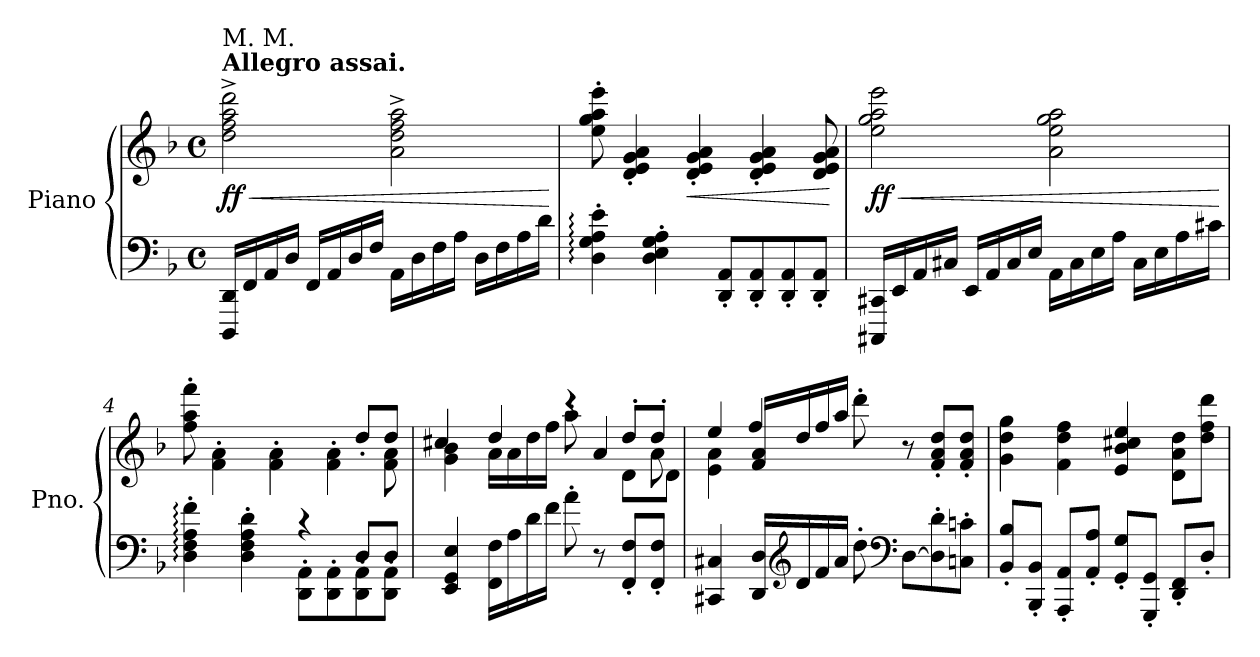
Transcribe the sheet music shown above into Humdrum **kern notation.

**kern	**kern	**dynam
*part1	*part1	*part1
*staff2	*staff1	*staff1/2
*I"Piano	*	*
*I'Pno.	*	*
*clefF4	*clefG2	*
*k[b-]	*k[b-]	*
*M4/4	*M4/4	*
*met(c)	*met(c)	*
*MM160	*MM160	*
=1	=1	=1
!	!LO:TX:a:B:t=Allegro assai.	!
!	!LO:TX:a:t=M. M.	!
!	!	!LO:HP:b
!	!	!LO:DY:n=1:b
16DDD/ 16DD/LL	2dd\^ 2ff\^ 2aa\^ 2ddd\^	< ff
16FF/	.	.
16AA/	.	.
16D/JJ	.	.
16FF/LL	.	.
16AA/	.	.
16D/	.	.
16F/JJ	.	.
16AA\LL	2a\^ 2dd\^ 2ff\^ 2aa\^	.
16D\	.	.
16F\	.	.
16A\JJ	.	.
16D\LL	.	.
16F\	.	.
16A\	.	.
16d\JJ	.	.
.	.	[
=2	=2	=2
4D\:' 4G\:' 4A\:' 4e\:'	8ee\' 8gg\' 8aa\' 8eee\'	.
.	4d/' 4e/' 4g/' 4a/'	.
4D\' 4E\' 4G\' 4A\'	.	.
!	!	!LO:HP:b
.	4d/' 4e/' 4g/' 4a/'	<
8DD/' 8AA/'L	.	.
8DD/' 8AA/'	4d/' 4e/' 4g/' 4a/'	.
8DD/' 8AA/'	.	.
8DD/' 8AA/'J	8d/ 8e/ 8g/ 8a/	.
.	.	[
=3	=3	=3
!	!	!LO:HP:b
!	!	!LO:DY:n=1:b
16CCC#X/ 16CC#X/LL	2ee\ 2gg\ 2aa\ 2eee\	< ff
16EE/	.	.
16AA/	.	.
16C#X/JJ	.	.
16EE/LL	.	.
16AA/	.	.
16C#/	.	.
16E/JJ	.	.
16AA\LL	2a\ 2ee\ 2gg\ 2aa\	.
16C#\	.	.
16E\	.	.
16A\JJ	.	.
16C#\LL	.	.
16E\	.	.
16A\	.	.
16c#X\JJ	.	.
.	.	[
=4	=4	=4
*^	*^	*
4D\:' 4F\:' 4A\:' 4f\:'	4ryy	8ff\' 8aa\' 8fff\'	4ryy	.
.	.	4f\' 4a\'	.	.
4D\' 4F\' 4A\' 4d\'	4ryy	.	4ryy	.
.	.	4f\' 4a\'	.	.
8DD\' 8AA\'L	4rc	.	4ryy	.
8DD\' 8AA\'	.	4f\' 4a\'	.	.
8DD\' 8AA\'	8D/L	.	8dd'/L	.
8DD\' 8AA\'J	8D/J	8f\ 8a\	8dd'/J	.
!!LO:LB:g=z
=5	=5	=5	=5	=5
*	*	*	*^	*
!	!	!	!	!	!LO:DY:b
!	!	!	!	!	!LO:DY:n=1:b
*v	*v	*	*	*	*
4EE/ 4GG/ 4E/	4g\ 4b-\	4cc#X/	4ryy	other-dynamics f
16FF\ 16F\LL	16a\LL	4dd/	4ryy	.
16A\	16a\	.	.	.
16d\	16dd\	.	.	.
16f\JJ	16ff\JJ	.	.	.
8a'\	8aa'\	4ryy	4rccc	.
8r	4a/	.	.	.
8FF/' 8F/'L	.	8d\L	8dd'/L	.
8FF/' 8F/'J	8a\	8d\J	8dd'/J	.
*	*	*v	*v	*
=6	=6	=6	=6
4CC#X/ 4C#X/	4e\ 4a\	4ee/	.
16DD/ 16D/LL	16f/ 16a/LL	4ff/	.
*clefG2	*	*	*
16d/	16dd/	.	.
16f/	16ff/	.	.
16a/JJ	16aa/JJ	.	.
8dd'\	8ddd'\	2ryy	.
*clefF4	*	*	*
[8D\L	8r	.	.
8D\]' 8d\'	8f/' 8a/' 8dd/'L	.	.
8Cn\' 8cn\'J	8f/' 8a/' 8dd/'J	.	.
*	*v	*v	*
=7	=7	=7
8BB-/' 8B-/'L	4g\ 4dd\ 4gg\	.
8BBB-/' 8BB-/'J	.	.
8AAA/' 8AA/'L	4f\ 4dd\ 4ff\	.
8AA/' 8A/'J	.	.
8GG/' 8G/'L	4e/ 4b-/ 4cc#X/ 4ee/	.
8GGG/' 8GG/'J	.	.
8DD/' 8FF/'L	8d\ 8a\ 8dd\L	.
8D'/J	8dd\ 8ff\ 8ddd\J	.
=	=	=
*-	*-	*-
